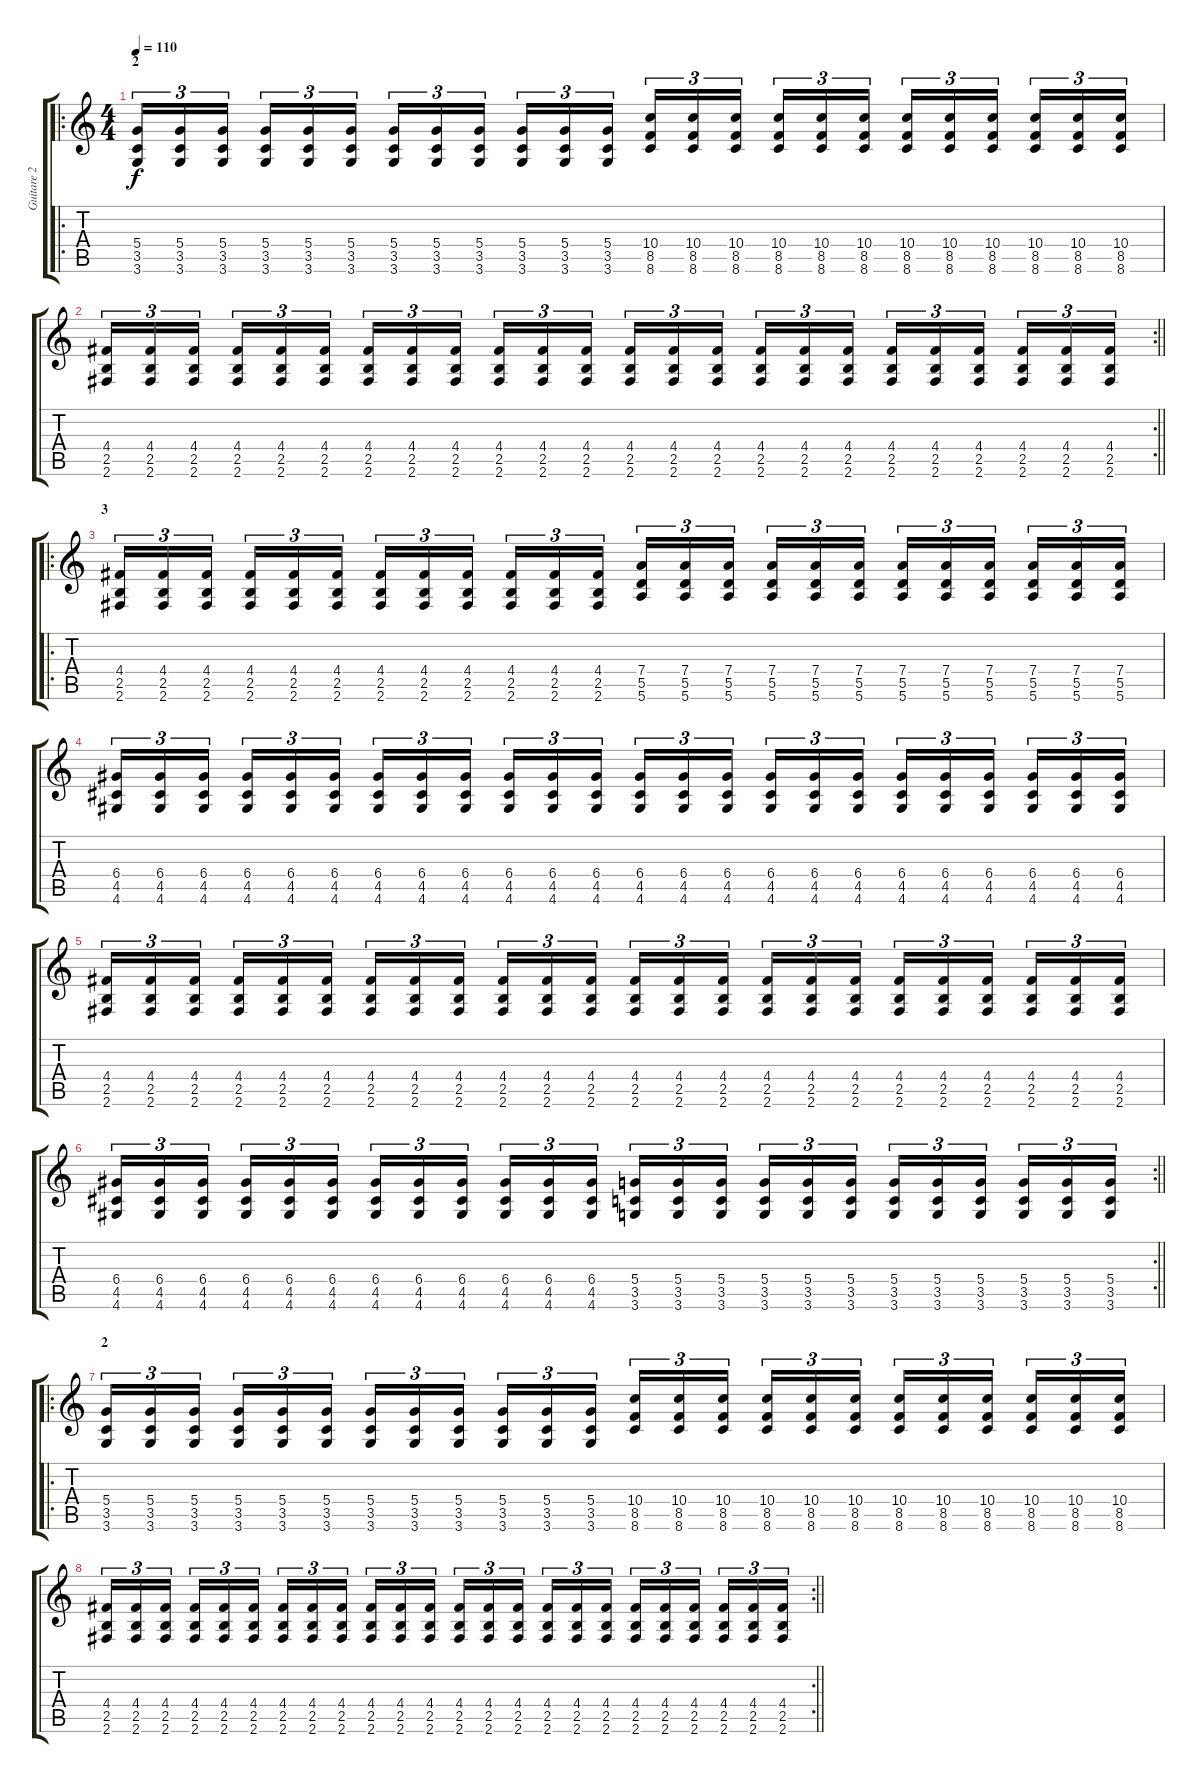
\track ("Guitare 2" "Guitare 2") {instrument distortionguitar}
\staff {score tabs}
\tuning (E4 B3 G3 D3 A2 E2) {hide}
\ro
\ts (4 4)
\section ("" "2")
\tempo 110
\clef g2
\ks c
(5.4 3.5 3.6).16{tu (3 2) dy f} (5.4 3.5 3.6).16{tu (3 2)} (5.4 3.5 3.6).16{tu (3 2) beam splitsecondary} (5.4 3.5 3.6).16{tu (3 2)} (5.4 3.5 3.6).16{tu (3 2)} (5.4 3.5 3.6).16{tu (3 2)} (5.4 3.5 3.6).16{tu (3 2)} (5.4 3.5 3.6).16{tu (3 2)} (5.4 3.5 3.6).16{tu (3 2) beam splitsecondary} (5.4 3.5 3.6).16{tu (3 2)} (5.4 3.5 3.6).16{tu (3 2)} (5.4 3.5 3.6).16{tu (3 2)} (10.4 8.5 8.6).16{tu (3 2)} (10.4 8.5 8.6).16{tu (3 2)} (10.4 8.5 8.6).16{tu (3 2) beam splitsecondary} (10.4 8.5 8.6).16{tu (3 2)} (10.4 8.5 8.6).16{tu (3 2)} (10.4 8.5 8.6).16{tu (3 2)} (10.4 8.5 8.6).16{tu (3 2)} (10.4 8.5 8.6).16{tu (3 2)} (10.4 8.5 8.6).16{tu (3 2) beam splitsecondary} (10.4 8.5 8.6).16{tu (3 2)} (10.4 8.5 8.6).16{tu (3 2)} (10.4 8.5 8.6).16{tu (3 2)} |
\rc 2
\barLineRight lightlight
(4.4 2.5 2.6).16{tu (3 2)} (4.4 2.5 2.6).16{tu (3 2)} (4.4 2.5 2.6).16{tu (3 2) beam splitsecondary} (4.4 2.5 2.6).16{tu (3 2)} (4.4 2.5 2.6).16{tu (3 2)} (4.4 2.5 2.6).16{tu (3 2)} (4.4 2.5 2.6).16{tu (3 2)} (4.4 2.5 2.6).16{tu (3 2)} (4.4 2.5 2.6).16{tu (3 2) beam splitsecondary} (4.4 2.5 2.6).16{tu (3 2)} (4.4 2.5 2.6).16{tu (3 2)} (4.4 2.5 2.6).16{tu (3 2)} (4.4 2.5 2.6).16{tu (3 2)} (4.4 2.5 2.6).16{tu (3 2)} (4.4 2.5 2.6).16{tu (3 2) beam splitsecondary} (4.4 2.5 2.6).16{tu (3 2)} (4.4 2.5 2.6).16{tu (3 2)} (4.4 2.5 2.6).16{tu (3 2)} (4.4 2.5 2.6).16{tu (3 2)} (4.4 2.5 2.6).16{tu (3 2)} (4.4 2.5 2.6).16{tu (3 2) beam splitsecondary} (4.4 2.5 2.6).16{tu (3 2)} (4.4 2.5 2.6).16{tu (3 2)} (4.4 2.5 2.6).16{tu (3 2)} |
\ro
\section ("" "3")
(4.4 2.5 2.6).16{tu (3 2)} (4.4 2.5 2.6).16{tu (3 2)} (4.4 2.5 2.6).16{tu (3 2) beam splitsecondary} (4.4 2.5 2.6).16{tu (3 2)} (4.4 2.5 2.6).16{tu (3 2)} (4.4 2.5 2.6).16{tu (3 2)} (4.4 2.5 2.6).16{tu (3 2)} (4.4 2.5 2.6).16{tu (3 2)} (4.4 2.5 2.6).16{tu (3 2) beam splitsecondary} (4.4 2.5 2.6).16{tu (3 2)} (4.4 2.5 2.6).16{tu (3 2)} (4.4 2.5 2.6).16{tu (3 2)} (7.4 5.5 5.6).16{tu (3 2)} (7.4 5.5 5.6).16{tu (3 2)} (7.4 5.5 5.6).16{tu (3 2) beam splitsecondary} (7.4 5.5 5.6).16{tu (3 2)} (7.4 5.5 5.6).16{tu (3 2)} (7.4 5.5 5.6).16{tu (3 2)} (7.4 5.5 5.6).16{tu (3 2)} (7.4 5.5 5.6).16{tu (3 2)} (7.4 5.5 5.6).16{tu (3 2) beam splitsecondary} (7.4 5.5 5.6).16{tu (3 2)} (7.4 5.5 5.6).16{tu (3 2)} (7.4 5.5 5.6).16{tu (3 2)} |
(6.4 4.5 4.6).16{tu (3 2)} (6.4 4.5 4.6).16{tu (3 2)} (6.4 4.5 4.6).16{tu (3 2) beam splitsecondary} (6.4 4.5 4.6).16{tu (3 2)} (6.4 4.5 4.6).16{tu (3 2)} (6.4 4.5 4.6).16{tu (3 2)} (6.4 4.5 4.6).16{tu (3 2)} (6.4 4.5 4.6).16{tu (3 2)} (6.4 4.5 4.6).16{tu (3 2) beam splitsecondary} (6.4 4.5 4.6).16{tu (3 2)} (6.4 4.5 4.6).16{tu (3 2)} (6.4 4.5 4.6).16{tu (3 2)} (6.4 4.5 4.6).16{tu (3 2)} (6.4 4.5 4.6).16{tu (3 2)} (6.4 4.5 4.6).16{tu (3 2) beam splitsecondary} (6.4 4.5 4.6).16{tu (3 2)} (6.4 4.5 4.6).16{tu (3 2)} (6.4 4.5 4.6).16{tu (3 2)} (6.4 4.5 4.6).16{tu (3 2)} (6.4 4.5 4.6).16{tu (3 2)} (6.4 4.5 4.6).16{tu (3 2) beam splitsecondary} (6.4 4.5 4.6).16{tu (3 2)} (6.4 4.5 4.6).16{tu (3 2)} (6.4 4.5 4.6).16{tu (3 2)} |
(4.4 2.5 2.6).16{tu (3 2)} (4.4 2.5 2.6).16{tu (3 2)} (4.4 2.5 2.6).16{tu (3 2) beam splitsecondary} (4.4 2.5 2.6).16{tu (3 2)} (4.4 2.5 2.6).16{tu (3 2)} (4.4 2.5 2.6).16{tu (3 2)} (4.4 2.5 2.6).16{tu (3 2)} (4.4 2.5 2.6).16{tu (3 2)} (4.4 2.5 2.6).16{tu (3 2) beam splitsecondary} (4.4 2.5 2.6).16{tu (3 2)} (4.4 2.5 2.6).16{tu (3 2)} (4.4 2.5 2.6).16{tu (3 2)} (4.4 2.5 2.6).16{tu (3 2)} (4.4 2.5 2.6).16{tu (3 2)} (4.4 2.5 2.6).16{tu (3 2) beam splitsecondary} (4.4 2.5 2.6).16{tu (3 2)} (4.4 2.5 2.6).16{tu (3 2)} (4.4 2.5 2.6).16{tu (3 2)} (4.4 2.5 2.6).16{tu (3 2)} (4.4 2.5 2.6).16{tu (3 2)} (4.4 2.5 2.6).16{tu (3 2) beam splitsecondary} (4.4 2.5 2.6).16{tu (3 2)} (4.4 2.5 2.6).16{tu (3 2)} (4.4 2.5 2.6).16{tu (3 2)} |
\rc 2
\barLineRight lightlight
(6.4 4.5 4.6).16{tu (3 2)} (6.4 4.5 4.6).16{tu (3 2)} (6.4 4.5 4.6).16{tu (3 2) beam splitsecondary} (6.4 4.5 4.6).16{tu (3 2)} (6.4 4.5 4.6).16{tu (3 2)} (6.4 4.5 4.6).16{tu (3 2)} (6.4 4.5 4.6).16{tu (3 2)} (6.4 4.5 4.6).16{tu (3 2)} (6.4 4.5 4.6).16{tu (3 2) beam splitsecondary} (6.4 4.5 4.6).16{tu (3 2)} (6.4 4.5 4.6).16{tu (3 2)} (6.4 4.5 4.6).16{tu (3 2)} (5.4 3.5 3.6).16{tu (3 2)} (5.4 3.5 3.6).16{tu (3 2)} (5.4 3.5 3.6).16{tu (3 2) beam splitsecondary} (5.4 3.5 3.6).16{tu (3 2)} (5.4 3.5 3.6).16{tu (3 2)} (5.4 3.5 3.6).16{tu (3 2)} (5.4 3.5 3.6).16{tu (3 2)} (5.4 3.5 3.6).16{tu (3 2)} (5.4 3.5 3.6).16{tu (3 2) beam splitsecondary} (5.4 3.5 3.6).16{tu (3 2)} (5.4 3.5 3.6).16{tu (3 2)} (5.4 3.5 3.6).16{tu (3 2)} |
\ro
\section ("" "2")
(5.4 3.5 3.6).16{tu (3 2)} (5.4 3.5 3.6).16{tu (3 2)} (5.4 3.5 3.6).16{tu (3 2) beam splitsecondary} (5.4 3.5 3.6).16{tu (3 2)} (5.4 3.5 3.6).16{tu (3 2)} (5.4 3.5 3.6).16{tu (3 2)} (5.4 3.5 3.6).16{tu (3 2)} (5.4 3.5 3.6).16{tu (3 2)} (5.4 3.5 3.6).16{tu (3 2) beam splitsecondary} (5.4 3.5 3.6).16{tu (3 2)} (5.4 3.5 3.6).16{tu (3 2)} (5.4 3.5 3.6).16{tu (3 2)} (10.4 8.5 8.6).16{tu (3 2)} (10.4 8.5 8.6).16{tu (3 2)} (10.4 8.5 8.6).16{tu (3 2) beam splitsecondary} (10.4 8.5 8.6).16{tu (3 2)} (10.4 8.5 8.6).16{tu (3 2)} (10.4 8.5 8.6).16{tu (3 2)} (10.4 8.5 8.6).16{tu (3 2)} (10.4 8.5 8.6).16{tu (3 2)} (10.4 8.5 8.6).16{tu (3 2) beam splitsecondary} (10.4 8.5 8.6).16{tu (3 2)} (10.4 8.5 8.6).16{tu (3 2)} (10.4 8.5 8.6).16{tu (3 2)} |
\rc 2
\barLineRight lightlight
(4.4 2.5 2.6).16{tu (3 2)} (4.4 2.5 2.6).16{tu (3 2)} (4.4 2.5 2.6).16{tu (3 2) beam splitsecondary} (4.4 2.5 2.6).16{tu (3 2)} (4.4 2.5 2.6).16{tu (3 2)} (4.4 2.5 2.6).16{tu (3 2)} (4.4 2.5 2.6).16{tu (3 2)} (4.4 2.5 2.6).16{tu (3 2)} (4.4 2.5 2.6).16{tu (3 2) beam splitsecondary} (4.4 2.5 2.6).16{tu (3 2)} (4.4 2.5 2.6).16{tu (3 2)} (4.4 2.5 2.6).16{tu (3 2)} (4.4 2.5 2.6).16{tu (3 2)} (4.4 2.5 2.6).16{tu (3 2)} (4.4 2.5 2.6).16{tu (3 2) beam splitsecondary} (4.4 2.5 2.6).16{tu (3 2)} (4.4 2.5 2.6).16{tu (3 2)} (4.4 2.5 2.6).16{tu (3 2)} (4.4 2.5 2.6).16{tu (3 2)} (4.4 2.5 2.6).16{tu (3 2)} (4.4 2.5 2.6).16{tu (3 2) beam splitsecondary} (4.4 2.5 2.6).16{tu (3 2)} (4.4 2.5 2.6).16{tu (3 2)} (4.4 2.5 2.6).16{tu (3 2)}
